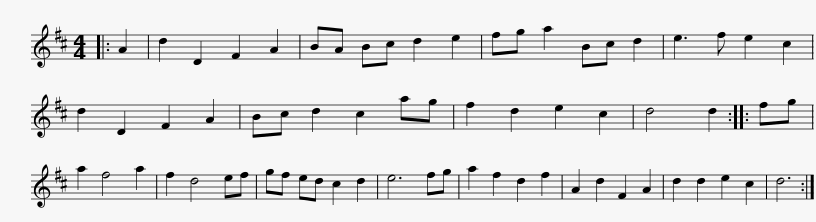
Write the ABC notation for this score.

X:1
L:1/8
M:4/4
I:linebreak $
K:D
V:1 treble
V:1
|: A2 | d2 D2 F2 A2 | BA Bc d2 e2 | fg a2 Bc d2 | e3 f e2 c2 | %5
 d2 D2 F2 A2 | Bc d2 c2 ag | f2 d2 e2 c2 | d4 d2 ::$ fg | %10
 a2 f4 a2 | f2 d4 ef | gf ed c2 d2 | e6 fg | a2 f2 d2 f2 | %15
 A2 d2 F2 A2 | d2 d2 e2 c2 | d6 :| %18
